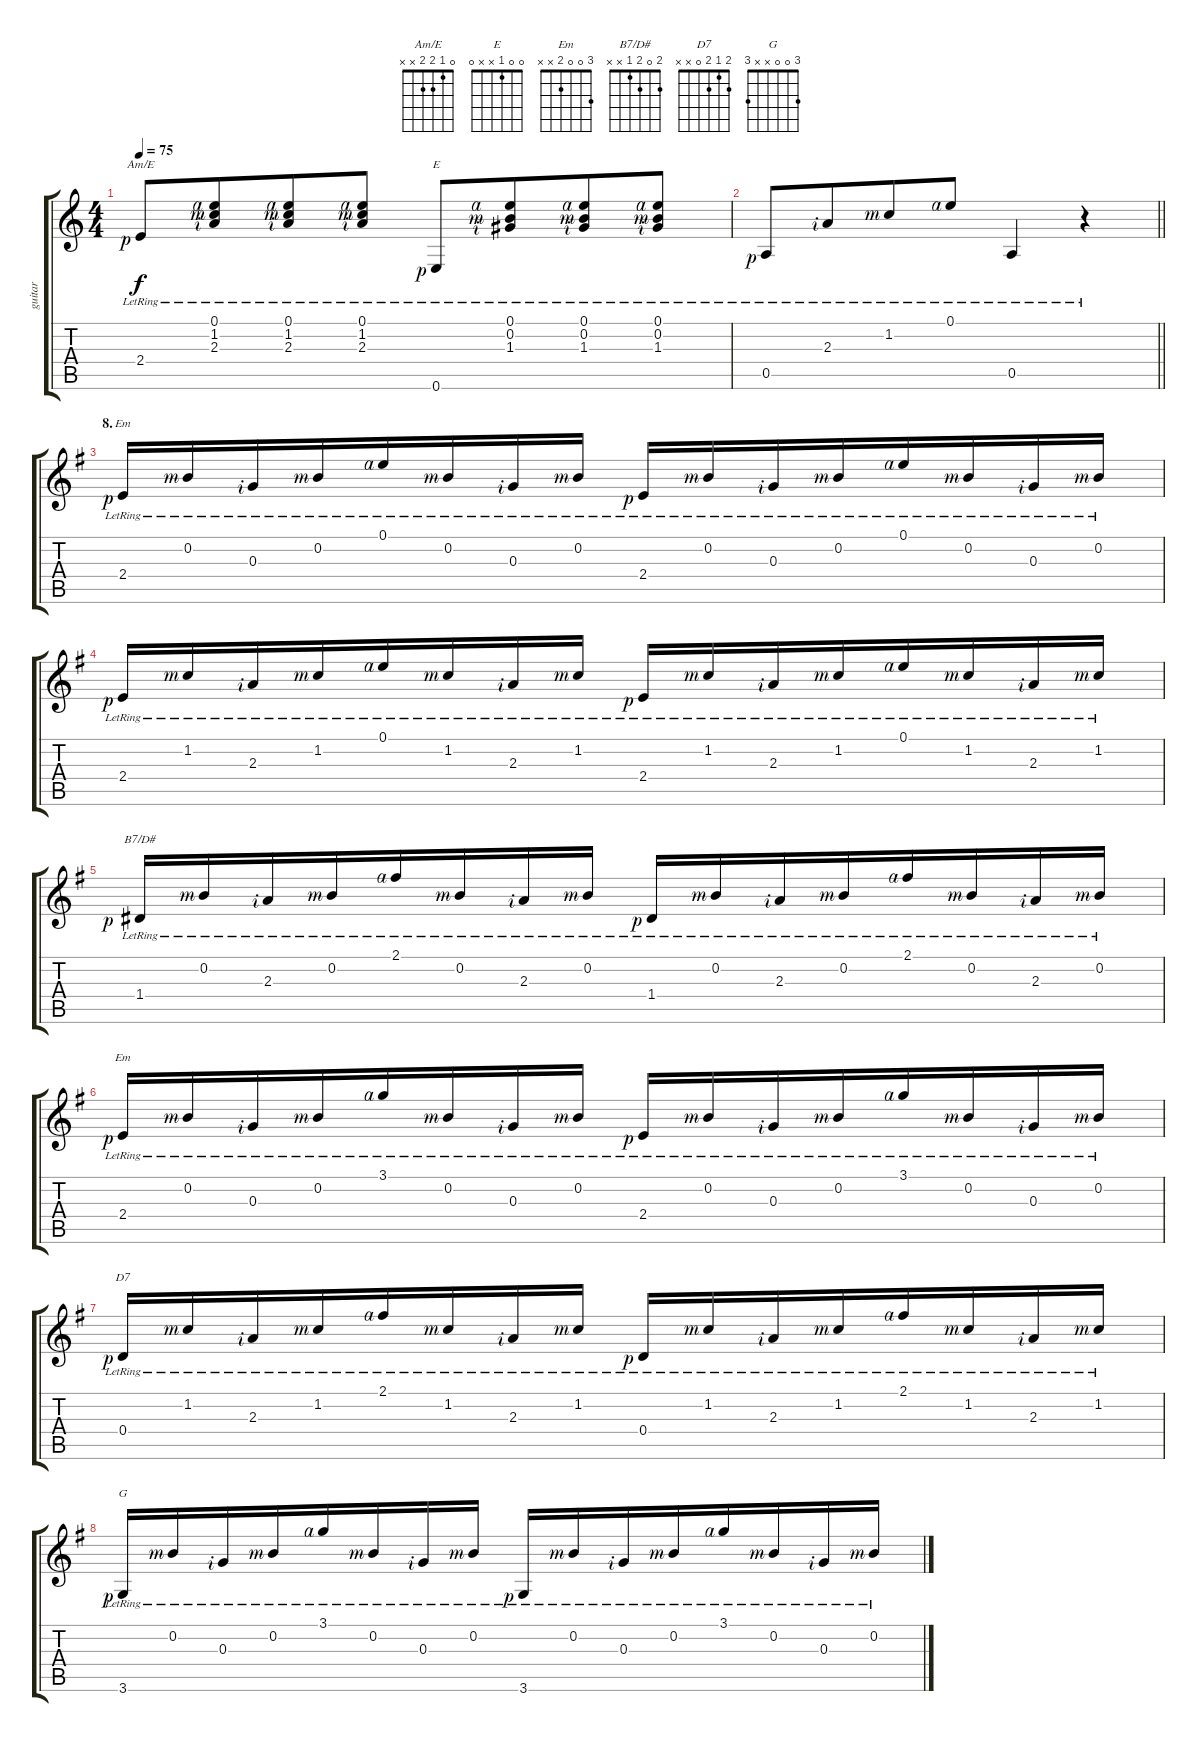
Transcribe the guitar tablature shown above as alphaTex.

\track ("guitar" "guitar") {instrument acousticguitarnylon}
\staff {score tabs}
\tuning (E4 B3 G3 D3 A2 E2) {hide}
\chord ("Am/E" 0 1 2 2 x x)
\chord ("E" 0 0 1 x x 0)
\chord ("Em" 0 0 0 2 x x)
\chord ("B7/D#" 2 0 2 1 x x)
\chord ("Em" 3 0 0 2 x x)
\chord ("D7" 2 1 2 0 x x)
\chord ("G" 3 0 0 x x 3)
\ts (4 4)
\tempo 75
\clef g2
\ks aminor
2.4{lr rf 1}.8{ch "Am/E" dy f beam Up} (0.1{lr rf 4} 1.2{lr rf 3} 2.3{lr rf 2}).8{beam Up beam merge} (0.1{lr rf 4} 1.2{lr rf 3} 2.3{lr rf 2}).8{beam Up} (0.1{lr rf 4} 1.2{lr rf 3} 2.3{lr rf 2}).8{beam Up} 0.6{lr rf 1}.8{ch "E"} (0.1{lr rf 4} 0.2{lr rf 3} 1.3{lr rf 2}).8{beam merge} (0.1{lr rf 4} 0.2{lr rf 3} 1.3{lr rf 2}).8 (0.1{lr rf 4} 0.2{lr rf 3} 1.3{lr rf 2}).8 |
\barLineRight lightlight
0.5{lr rf 1}.8 2.3{lr rf 2}.8{beam merge} 1.2{lr rf 3}.8 0.1{lr rf 4}.8 0.5{lr}.4 r.4 |
\section ("" "8.")
\ks eminor
2.4{lr rf 1}.16{ch "Em" beam Up} 0.2{lr rf 3}.16{beam Up} 0.3{lr rf 2}.16{beam Up} 0.2{lr rf 3}.16{beam Up beam merge} 0.1{lr rf 4}.16{beam Up} 0.2{lr rf 3}.16{beam Up} 0.3{lr rf 2}.16{beam Up} 0.2{lr rf 3}.16{beam Up} 2.4{lr rf 1}.16{beam Up} 0.2{lr rf 3}.16{beam Up} 0.3{lr rf 2}.16{beam Up} 0.2{lr rf 3}.16{beam Up beam merge} 0.1{lr rf 4}.16{beam Up} 0.2{lr rf 3}.16{beam Up} 0.3{lr rf 2}.16{beam Up} 0.2{lr rf 3}.16{beam Up} |
2.4{lr rf 1}.16{beam Up} 1.2{lr rf 3}.16{beam Up} 2.3{lr rf 2}.16{beam Up} 1.2{lr rf 3}.16{beam Up beam merge} 0.1{lr rf 4}.16{beam Up} 1.2{lr rf 3}.16{beam Up} 2.3{lr rf 2}.16{beam Up} 1.2{lr rf 3}.16{beam Up} 2.4{lr rf 1}.16{beam Up} 1.2{lr rf 3}.16{beam Up} 2.3{lr rf 2}.16{beam Up} 1.2{lr rf 3}.16{beam Up beam merge} 0.1{lr rf 4}.16{beam Up} 1.2{lr rf 3}.16{beam Up} 2.3{lr rf 2}.16{beam Up} 1.2{lr rf 3}.16{beam Up} |
1.4{lr rf 1}.16{ch "B7/D#" beam Up} 0.2{lr rf 3}.16{beam Up} 2.3{lr rf 2}.16{beam Up} 0.2{lr rf 3}.16{beam Up beam merge} 2.1{lr rf 4}.16{beam Up} 0.2{lr rf 3}.16{beam Up} 2.3{lr rf 2}.16{beam Up} 0.2{lr rf 3}.16{beam Up} 1.4{lr rf 1}.16{beam Up} 0.2{lr rf 3}.16{beam Up} 2.3{lr rf 2}.16{beam Up} 0.2{lr rf 3}.16{beam Up beam merge} 2.1{lr rf 4}.16{beam Up} 0.2{lr rf 3}.16{beam Up} 2.3{lr rf 2}.16{beam Up} 0.2{lr rf 3}.16{beam Up} |
2.4{lr rf 1}.16{ch "Em" beam Up} 0.2{lr rf 3}.16{beam Up} 0.3{lr rf 2}.16{beam Up} 0.2{lr rf 3}.16{beam Up beam merge} 3.1{lr rf 4}.16{beam Up} 0.2{lr rf 3}.16{beam Up} 0.3{lr rf 2}.16{beam Up} 0.2{lr rf 3}.16{beam Up} 2.4{lr rf 1}.16{beam Up} 0.2{lr rf 3}.16{beam Up} 0.3{lr rf 2}.16{beam Up} 0.2{lr rf 3}.16{beam Up beam merge} 3.1{lr rf 4}.16{beam Up} 0.2{lr rf 3}.16{beam Up} 0.3{lr rf 2}.16{beam Up} 0.2{lr rf 3}.16{beam Up} |
0.4{lr rf 1}.16{ch "D7" beam Up} 1.2{lr rf 3}.16{beam Up} 2.3{lr rf 2}.16{beam Up} 1.2{lr rf 3}.16{beam Up beam merge} 2.1{lr rf 4}.16{beam Up} 1.2{lr rf 3}.16{beam Up} 2.3{lr rf 2}.16{beam Up} 1.2{lr rf 3}.16{beam Up} 0.4{lr rf 1}.16{beam Up} 1.2{lr rf 3}.16{beam Up} 2.3{lr rf 2}.16{beam Up} 1.2{lr rf 3}.16{beam Up beam merge} 2.1{lr rf 4}.16{beam Up} 1.2{lr rf 3}.16{beam Up} 2.3{lr rf 2}.16{beam Up} 1.2{lr rf 3}.16{beam Up} |
3.6{lr rf 1}.16{ch "G" beam Up} 0.2{lr rf 3}.16{beam Up} 0.3{lr rf 2}.16{beam Up} 0.2{lr rf 3}.16{beam Up beam merge} 3.1{lr rf 4}.16{beam Up} 0.2{lr rf 3}.16{beam Up} 0.3{lr rf 2}.16{beam Up} 0.2{lr rf 3}.16{beam Up} 3.6{lr rf 1}.16{beam Up} 0.2{lr rf 3}.16{beam Up} 0.3{lr rf 2}.16{beam Up} 0.2{lr rf 3}.16{beam Up beam merge} 3.1{lr rf 4}.16{beam Up} 0.2{lr rf 3}.16{beam Up} 0.3{lr rf 2}.16{beam Up} 0.2{lr rf 3}.16{beam Up}
